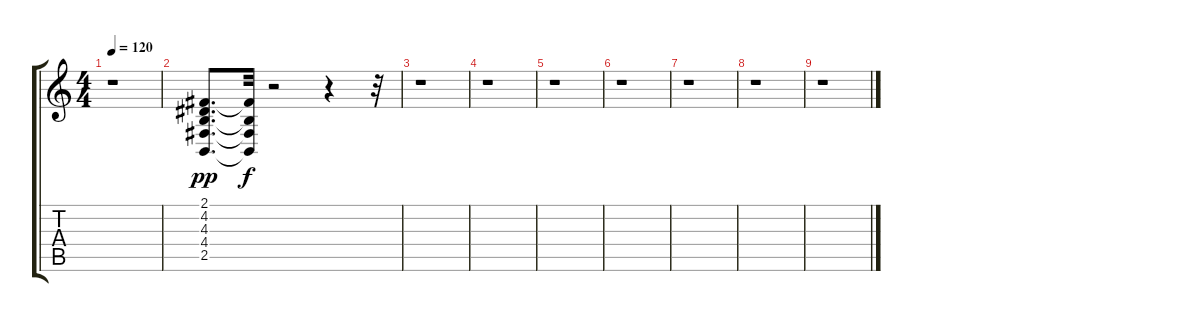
\track "" {instrument pad1newage}
\staff {score tabs}
\tuning (E4 B3 G3 D3 A2 E2) {hide}
\ts (4 4)
\tempo 120
\clef g2
\ks c
r.1{dy p} |
(2.1 4.2 4.3 4.4 2.5).8{d dy pp} (2.1{t} 4.3{t} 4.4{t} 2.5{t}).32{dy f} r.2 r.4 r.32 |
r.1 |
r.1 |
r.1 |
r.1 |
r.1 |
r.1 |
r.1
